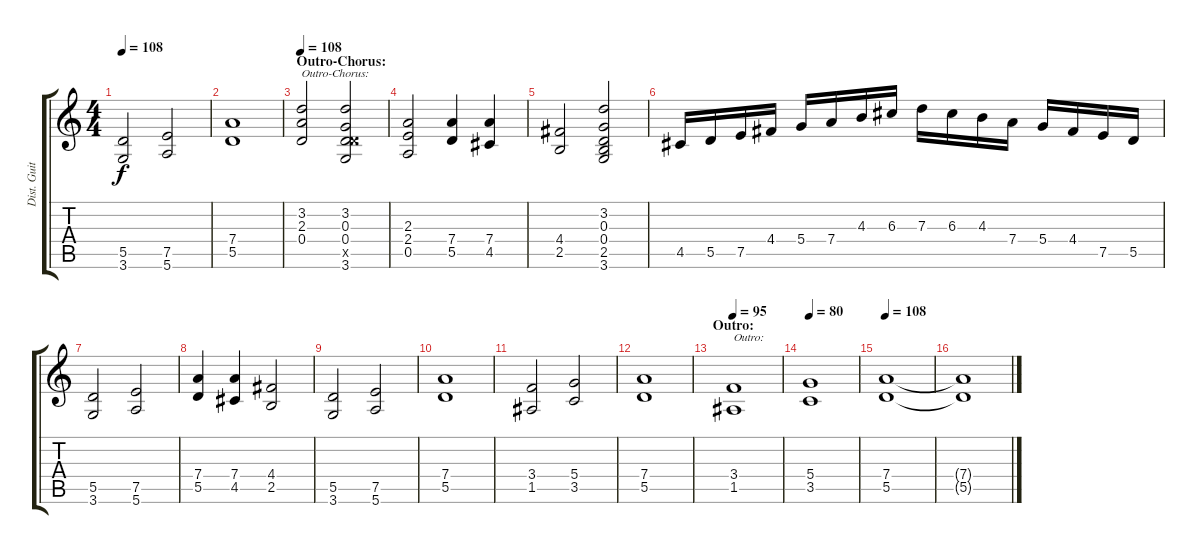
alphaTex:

\track ("Dist. Guitar 2" "Dist. Guit") {instrument distortionguitar}
\staff {score tabs}
\tuning (E4 B3 G3 D3 A2 E2) {hide}
\ts (4 4)
\tempo 108
\clef g2
\ks c
(5.5 3.6).2{dy f} (7.5 5.6).2 |
(7.4 5.5).1 |
\section ("" "Outro-Chorus:")
\tempo 108
(3.2 2.3 0.4).2{txt "Outro-Chorus:"} (3.2 0.3 0.4 5.5{x} 3.6).2 |
(2.3 2.4 0.5).2 (7.4 5.5).4 (7.4 4.5).4 |
(4.4 2.5).2 (3.2 0.3 0.4 2.5 3.6).2 |
4.5.16 5.5.16 7.5.16 4.4.16 5.4.16 7.4.16 4.3.16 6.3.16 7.3.16 6.3.16 4.3.16 7.4.16 5.4.16 4.4.16 7.5.16 5.5.16 |
(5.5 3.6).2 (7.5 5.6).2 |
(7.4 5.5).4 (7.4 4.5).4 (4.4 2.5).2 |
(5.5 3.6).2 (7.5 5.6).2 |
(7.4 5.5).1 |
(3.4 1.5).2 (5.4 3.5).2 |
(7.4 5.5).1 |
\section ("" "Outro:")
\tempo 95
(3.4 1.5).1{txt "Outro:"} |
\tempo 80
(5.4 3.5).1 |
\tempo 108
(7.4 5.5).1 |
(7.4{t} 5.5{t}).1
